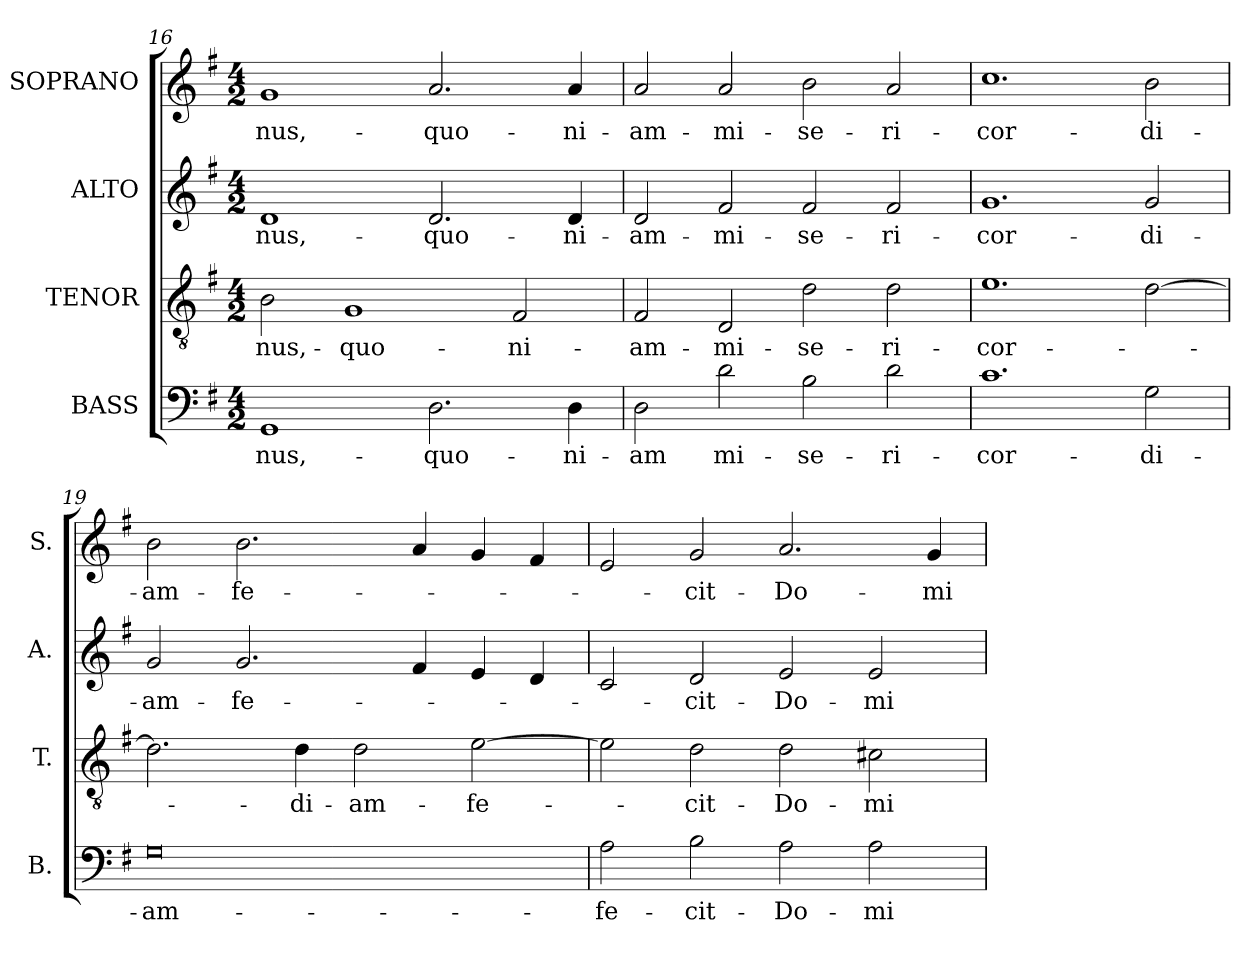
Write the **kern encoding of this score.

**kern	**text	**kern	**text	**kern	**text	**kern	**text
*part4	*part4	*part3	*part3	*part2	*part2	*part1	*part1
*staff4	*staff4	*staff3	*staff3	*staff2	*staff2	*staff1	*staff1
*I"BASS	*	*I"TENOR	*	*I"ALTO	*	*I"SOPRANO	*
*I'B.	*	*I'T.	*	*I'A.	*	*I'S.	*
*clefF4	*	*clefGv2	*	*clefG2	*	*clefG2	*
*	*	*ITrd7c12	*	*	*	*	*
*k[f#]	*	*k[f#]	*	*k[f#]	*	*k[f#]	*
*G:	*	*G:	*	*G:	*	*G:	*
*M4/2	*	*M4/2	*	*M4/2	*	*M4/2	*
=16	=16	=16	=16	=16	=16	=16	=16
!	!LO:LY:b:color=#000000	!	!	!	!	!	!
!	!	!	!LO:LY:b:color=#000000	!	!	!	!
!	!	!	!	!	!LO:LY:b:color=#000000	!	!
!	!	!	!	!	!	!	!LO:LY:b:color=#000000
1GGi	-nus,-	2BBi\	-nus,-	1di	-nus,-	1gi	-nus,-
!	!	!	!LO:LY:b:color=#000000	!	!	!	!
.	.	1GGi	-quo-	.	.	.	.
!	!LO:LY:b:color=#000000	!	!	!	!	!	!
!	!	!	!	!	!LO:LY:b:color=#000000	!	!
!	!	!	!	!	!	!	!LO:LY:b:color=#000000
2.Di\	-quo-	.	.	2.di/	-quo-	2.ai/	-quo-
!	!	!	!LO:LY:b:color=#000000	!	!	!	!
.	.	2FF#i/	-ni-	.	.	.	.
!	!LO:LY:b:color=#000000	!	!	!	!	!	!
!	!	!	!	!	!LO:LY:b:color=#000000	!	!
!	!	!	!	!	!	!	!LO:LY:b:color=#000000
4Di\	-ni-	.	.	4di/	-ni-	4ai/	-ni-
=17	=17	=17	=17	=17	=17	=17	=17
!	!LO:LY:b:color=#000000	!	!	!	!	!	!
!	!	!	!LO:LY:b:color=#000000	!	!	!	!
!	!	!	!	!	!LO:LY:b:color=#000000	!	!
!	!	!	!	!	!	!	!LO:LY:b:color=#000000
2Di\	-am	2FF#i/	-am-	2di/	-am-	2ai/	-am-
!	!LO:LY:b:color=#000000	!	!	!	!	!	!
!	!	!	!LO:LY:b:color=#000000	!	!	!	!
!	!	!	!	!	!LO:LY:b:color=#000000	!	!
!	!	!	!	!	!	!	!LO:LY:b:color=#000000
2di\	mi-	2DDi/	-mi-	2f#i/	-mi-	2ai/	-mi-
!	!LO:LY:b:color=#000000	!	!	!	!	!	!
!	!	!	!LO:LY:b:color=#000000	!	!	!	!
!	!	!	!	!	!LO:LY:b:color=#000000	!	!
!	!	!	!	!	!	!	!LO:LY:b:color=#000000
2Bi\	-se-	2Di\	-se-	2f#i/	-se-	2bi\	-se-
!	!LO:LY:b:color=#000000	!	!	!	!	!	!
!	!	!	!LO:LY:b:color=#000000	!	!	!	!
!	!	!	!	!	!LO:LY:b:color=#000000	!	!
!	!	!	!	!	!	!	!LO:LY:b:color=#000000
2di\	-ri-	2Di\	-ri-	2f#i/	-ri-	2ai/	-ri-
=18	=18	=18	=18	=18	=18	=18	=18
!	!LO:LY:b:color=#000000	!	!	!	!	!	!
!	!	!	!LO:LY:b:color=#000000	!	!	!	!
!	!	!	!	!	!LO:LY:b:color=#000000	!	!
!	!	!	!	!	!	!	!LO:LY:b:color=#000000
1.ci	-cor-	1.Ei	-cor-	1.gi	-cor-	1.cci	-cor-
!	!LO:LY:b:color=#000000	!	!	!	!	!	!
!	!	!	!	!	!LO:LY:b:color=#000000	!	!
!	!	!	!	!	!	!	!LO:LY:b:color=#000000
2Gi\	-di-	[2Di\	.	2gi/	-di-	2bi\	-di-
=19	=19	=19	=19	=19	=19	=19	=19
!	!LO:LY:b:color=#000000	!	!	!	!	!	!
!	!	!	!	!	!LO:LY:b:color=#000000	!	!
!	!	!	!	!	!	!	!LO:LY:b:color=#000000
0Gi	-am-	2.Di\]	.	2gi/	-am-	2bi\	-am-
!	!	!	!	!	!LO:LY:b:color=#000000	!	!
!	!	!	!	!	!	!	!LO:LY:b:color=#000000
.	.	.	.	2.gi/	-fe-	2.bi\	-fe-
!	!	!	!LO:LY:b:color=#000000	!	!	!	!
.	.	4Di\	-di-	.	.	.	.
!	!	!	!LO:LY:b:color=#000000	!	!	!	!
.	.	2Di\	-am-	.	.	.	.
.	.	.	.	4f#i/	.	4ai/	.
!	!	!	!LO:LY:b:color=#000000	!	!	!	!
.	.	[2Ei\	-fe-	4ei/	.	4gi/	.
.	.	.	.	4di/	.	4f#i/	.
=20	=20	=20	=20	=20	=20	=20	=20
!	!LO:LY:b:color=#000000	!	!	!	!	!	!
2Ai\	-fe-	2Ei\]	.	2ci/	.	2ei/	.
!	!LO:LY:b:color=#000000	!	!	!	!	!	!
!	!	!	!LO:LY:b:color=#000000	!	!	!	!
!	!	!	!	!	!LO:LY:b:color=#000000	!	!
!	!	!	!	!	!	!	!LO:LY:b:color=#000000
2Bi\	-cit-	2Di\	-cit-	2di/	-cit-	2gi/	-cit-
!	!LO:LY:b:color=#000000	!	!	!	!	!	!
!	!	!	!LO:LY:b:color=#000000	!	!	!	!
!	!	!	!	!	!LO:LY:b:color=#000000	!	!
!	!	!	!	!	!	!	!LO:LY:b:color=#000000
2Ai\	-Do-	2Di\	-Do-	2ei/	-Do-	2.ai/	-Do-
!	!LO:LY:b:color=#000000	!	!	!	!	!	!
!	!	!	!LO:LY:b:color=#000000	!	!	!	!
!	!	!	!	!	!LO:LY:b:color=#000000	!	!
2Ai\	-mi-	2C#Xi\	-mi-	2ei/	-mi-	.	.
!	!	!	!	!	!	!	!LO:LY:b:color=#000000
.	.	.	.	.	.	4gi/	-mi-
=	=	=	=	=	=	=	=
*-	*-	*-	*-	*-	*-	*-	*-
